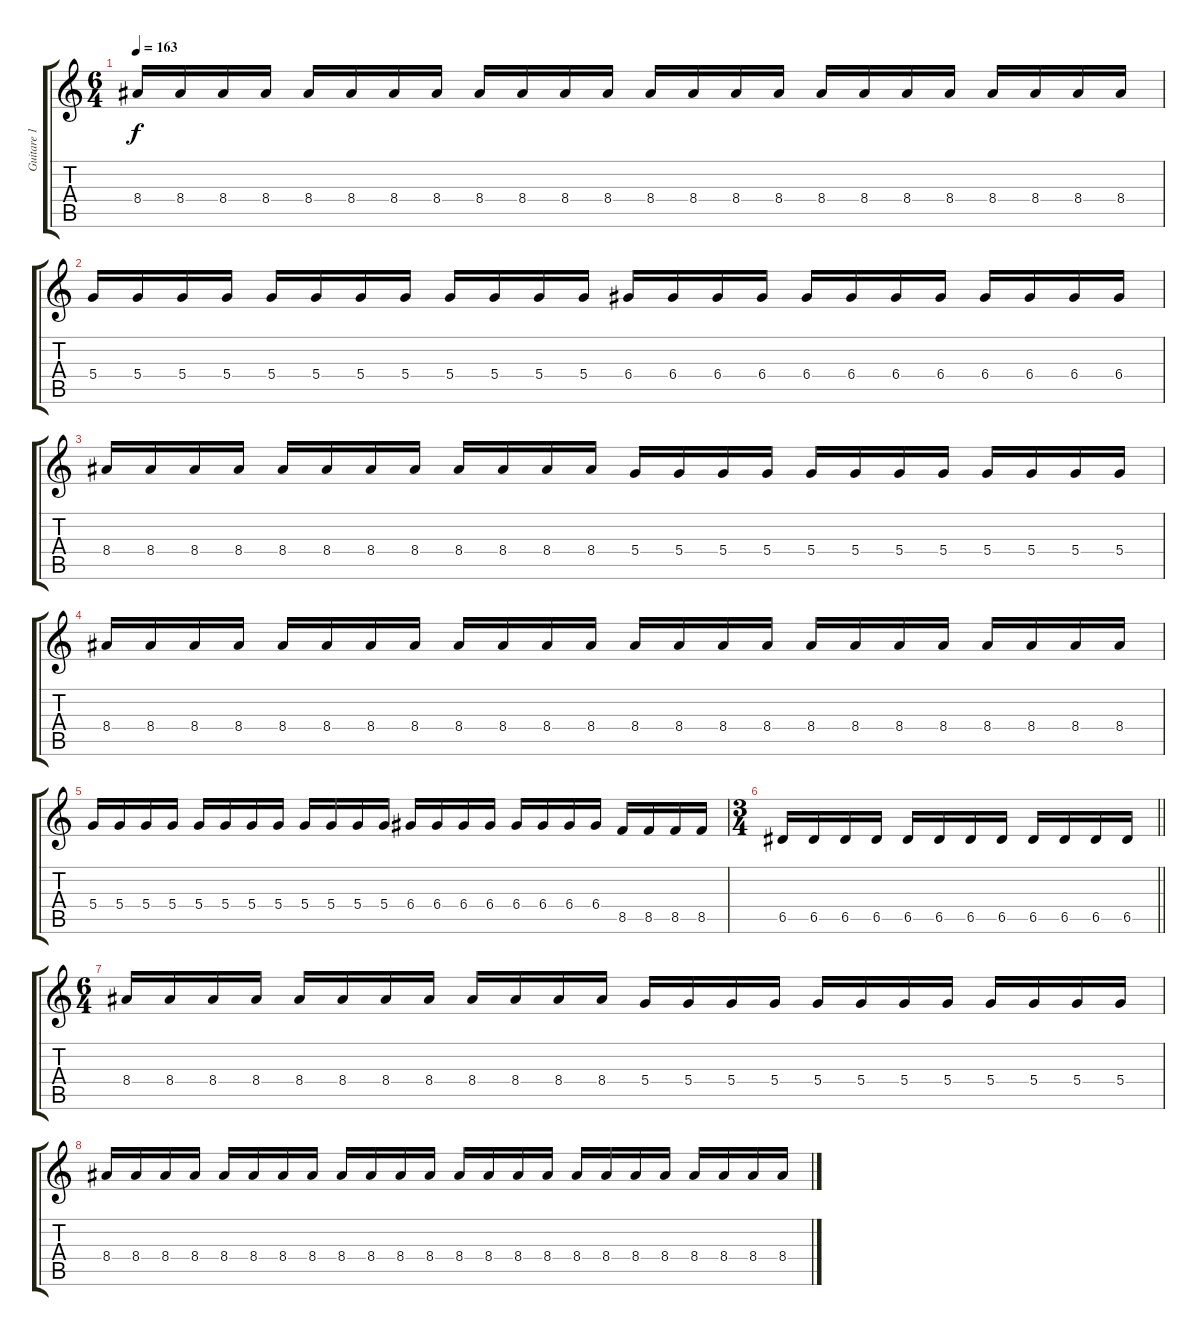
\track ("Guitare 1" "Guitare 1") {instrument overdrivenguitar}
\staff {score tabs}
\tuning (E4 B3 G3 D3 A2 E2) {hide}
\ts (6 4)
\tempo 163
\clef g2
\ks c
8.4.16{dy f} 8.4.16 8.4.16 8.4.16 8.4.16 8.4.16 8.4.16 8.4.16 8.4.16 8.4.16 8.4.16 8.4.16 8.4.16 8.4.16 8.4.16 8.4.16 8.4.16 8.4.16 8.4.16 8.4.16 8.4.16 8.4.16 8.4.16 8.4.16 |
5.4.16 5.4.16 5.4.16 5.4.16 5.4.16 5.4.16 5.4.16 5.4.16 5.4.16 5.4.16 5.4.16 5.4.16 6.4.16 6.4.16 6.4.16 6.4.16 6.4.16 6.4.16 6.4.16 6.4.16 6.4.16 6.4.16 6.4.16 6.4.16 |
8.4.16 8.4.16 8.4.16 8.4.16 8.4.16 8.4.16 8.4.16 8.4.16 8.4.16 8.4.16 8.4.16 8.4.16 5.4.16 5.4.16 5.4.16 5.4.16 5.4.16 5.4.16 5.4.16 5.4.16 5.4.16 5.4.16 5.4.16 5.4.16 |
8.4.16 8.4.16 8.4.16 8.4.16 8.4.16 8.4.16 8.4.16 8.4.16 8.4.16 8.4.16 8.4.16 8.4.16 8.4.16 8.4.16 8.4.16 8.4.16 8.4.16 8.4.16 8.4.16 8.4.16 8.4.16 8.4.16 8.4.16 8.4.16 |
5.4.16 5.4.16 5.4.16 5.4.16 5.4.16 5.4.16 5.4.16 5.4.16 5.4.16 5.4.16 5.4.16 5.4.16 6.4.16 6.4.16 6.4.16 6.4.16 6.4.16 6.4.16 6.4.16 6.4.16 8.5.16 8.5.16 8.5.16 8.5.16 |
\ts (3 4)
\barLineRight lightlight
6.5.16 6.5.16 6.5.16 6.5.16 6.5.16 6.5.16 6.5.16 6.5.16 6.5.16 6.5.16 6.5.16 6.5.16 |
\ts (6 4)
8.4.16 8.4.16 8.4.16 8.4.16 8.4.16 8.4.16 8.4.16 8.4.16 8.4.16 8.4.16 8.4.16 8.4.16 5.4.16 5.4.16 5.4.16 5.4.16 5.4.16 5.4.16 5.4.16 5.4.16 5.4.16 5.4.16 5.4.16 5.4.16 |
8.4.16 8.4.16 8.4.16 8.4.16 8.4.16 8.4.16 8.4.16 8.4.16 8.4.16 8.4.16 8.4.16 8.4.16 8.4.16 8.4.16 8.4.16 8.4.16 8.4.16 8.4.16 8.4.16 8.4.16 8.4.16 8.4.16 8.4.16 8.4.16
